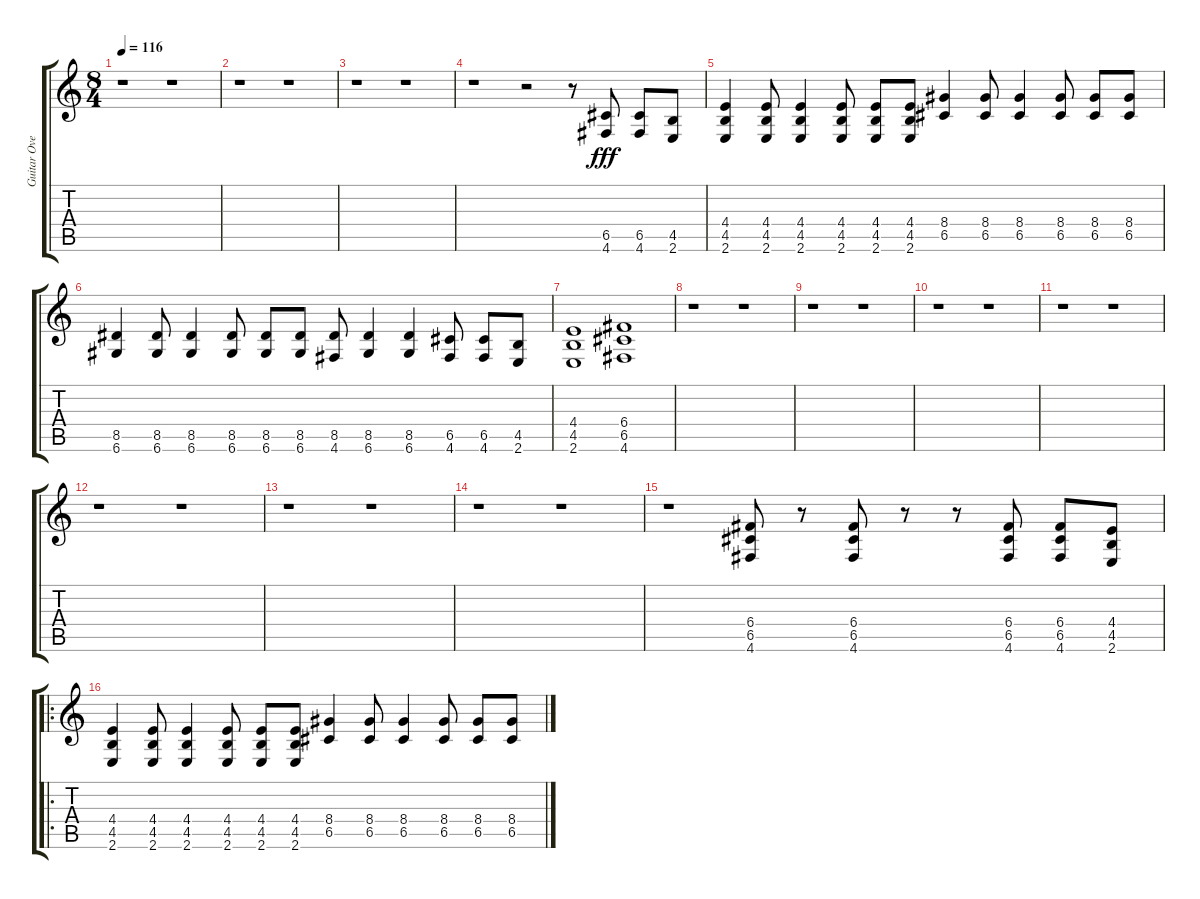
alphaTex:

\track ("Guitar Overdubs" "Guitar Ove") {instrument distortionguitar}
\staff {score tabs}
\tuning (D4 A3 F3 C3 G2 D2) {hide}
\ts (8 4)
\tempo 116
\clef g2
\ks c
r.1{dy fff instrument distortionguitar} r.1 |
r.1 r.1 |
r.1 r.1 |
r.1 r.2 r.8 (6.5 4.6).8 (6.5 4.6).8 (4.5 2.6).8 |
(4.4 4.5 2.6).4 (4.4 4.5 2.6).8 (4.4 4.5 2.6).4 (4.4 4.5 2.6).8 (4.4 4.5 2.6).8 (4.4 4.5 2.6).8 (8.4 6.5).4 (8.4 6.5).8 (8.4 6.5).4 (8.4 6.5).8 (8.4 6.5).8 (8.4 6.5).8 |
(8.5 6.6).4 (8.5 6.6).8 (8.5 6.6).4 (8.5 6.6).8 (8.5 6.6).8 (8.5 6.6).8 (8.5 4.6).8 (8.5 6.6).4 (8.5 6.6).4 (6.5 4.6).8 (6.5 4.6).8 (4.5 2.6).8 |
(4.4 4.5 2.6).1 (6.4 6.5 4.6).1 |
r.1 r.1 |
r.1 r.1 |
r.1 r.1 |
r.1 r.1 |
r.1 r.1 |
r.1 r.1 |
r.1 r.1 |
r.1 (6.4 6.5 4.6).8 r.8 (6.4 6.5 4.6).8 r.8 r.8 (6.4 6.5 4.6).8 (6.4 6.5 4.6).8 (4.4 4.5 2.6).8 |
\ro
(4.4 4.5 2.6).4 (4.4 4.5 2.6).8 (4.4 4.5 2.6).4 (4.4 4.5 2.6).8 (4.4 4.5 2.6).8 (4.4 4.5 2.6).8 (8.4 6.5).4 (8.4 6.5).8 (8.4 6.5).4 (8.4 6.5).8 (8.4 6.5).8 (8.4 6.5).8
